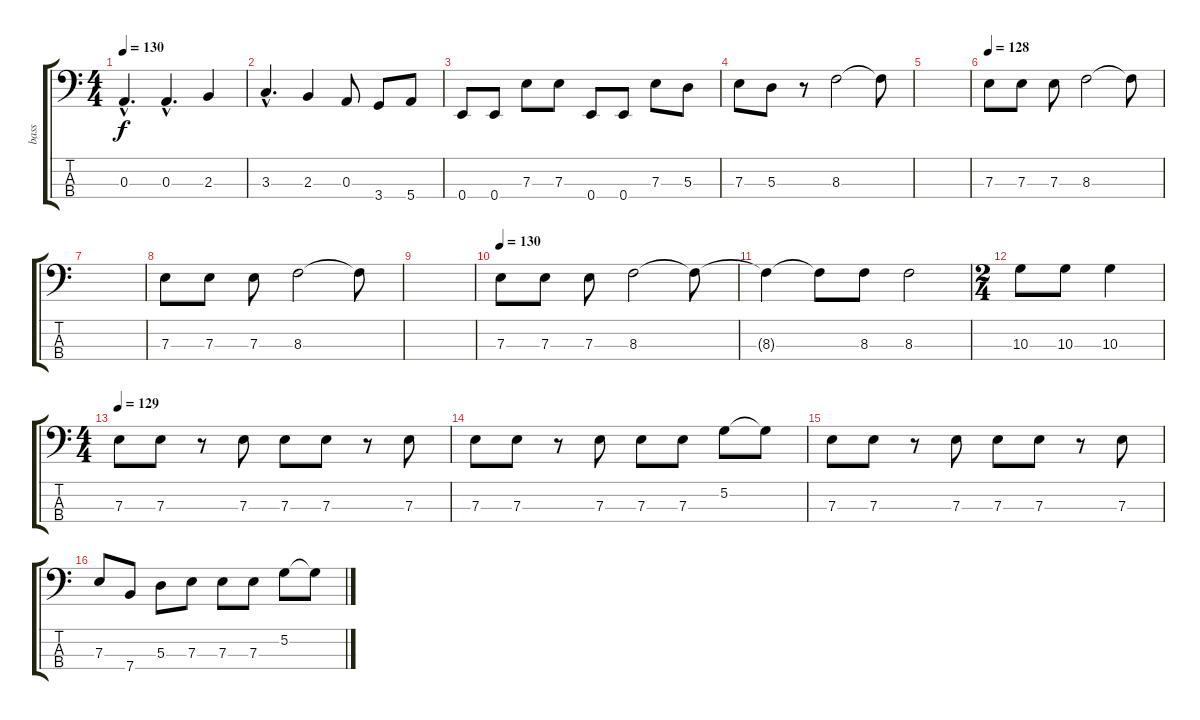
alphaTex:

\track ("bass" "bass") {instrument electricbasspick}
\staff {score tabs}
\tuning (G2 D2 A1 E1) {hide}
\ts (4 4)
\tempo 130
\clef f4
\ks c
0.3{hac}.4{d dy f} 0.3{hac}.4{d} 2.3.4 |
3.3{hac}.4{d} 2.3.4 0.3.8 3.4.8 5.4.8 |
0.4.8 0.4.8 7.3.8 7.3.8 0.4.8 0.4.8 7.3.8 5.3.8 |
7.3.8 5.3.8 r.8 8.3.2 8.3{t}.8 |
|
\tempo 128
7.3.8 7.3.8 7.3.8 8.3.2 8.3{t}.8 |
|
7.3.8 7.3.8 7.3.8 8.3.2 8.3{t}.8 |
|
\tempo 130
7.3.8 7.3.8 7.3.8 8.3.2 8.3{t}.8 |
8.3{t}.4 8.3{t}.8 8.3.8 8.3.2 |
\ts (2 4)
10.3.8 10.3.8 10.3.4 |
\ts (4 4)
\tempo 129
7.3.8 7.3.8 r.8 7.3.8 7.3.8 7.3.8 r.8 7.3.8 |
7.3.8 7.3.8 r.8 7.3.8 7.3.8 7.3.8 5.2.8 5.2{t}.8 |
7.3.8 7.3.8 r.8 7.3.8 7.3.8 7.3.8 r.8 7.3.8 |
7.3.8 7.4.8 5.3.8 7.3.8 7.3.8 7.3.8 5.2.8 5.2{t}.8
